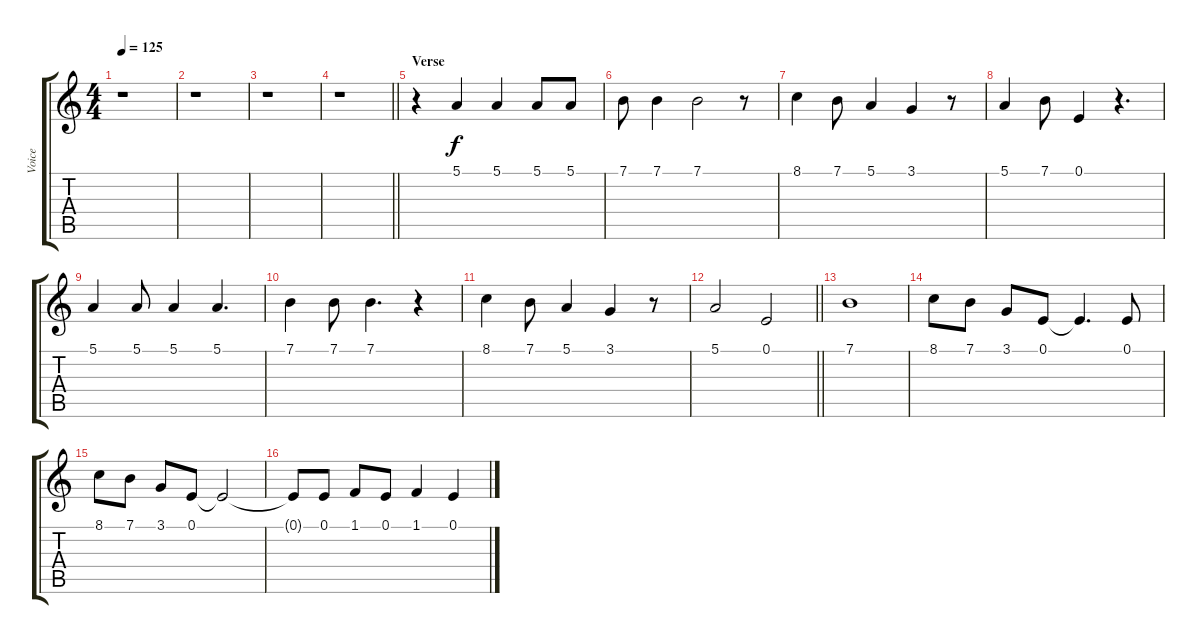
\track ("Voice " "Voice ") {instrument lead6voice}
\staff {score tabs}
\tuning (E4 B3 G3 D3 A2 E2) {hide}
\ts (4 4)
\section ("" "")
\tempo 125
\clef g2
\ks c
r.1{dy f} |
r.1 |
r.1 |
\barLineRight lightlight
r.1 |
\section ("" "Verse ")
r.4 5.1.4 5.1.4 5.1.8 5.1.8 |
7.1.8 7.1.4 7.1.2 r.8 |
8.1.4 7.1.8 5.1.4 3.1.4 r.8 |
5.1.4 7.1.8 0.1.4 r.4{d} |
5.1.4 5.1.8 5.1.4 5.1.4{d} |
7.1.4 7.1.8 7.1.4{d} r.4 |
8.1.4 7.1.8 5.1.4 3.1.4 r.8 |
\barLineRight lightlight
5.1.2 0.1.2 |
\section ("" "")
7.1.1 |
8.1.8 7.1.8 3.1.8 0.1.8 0.1{t}.4{d} 0.1.8 |
8.1.8 7.1.8 3.1.8 0.1.8 0.1{t}.2 |
0.1{t}.8 0.1.8 1.1.8 0.1.8 1.1.4 0.1.4
